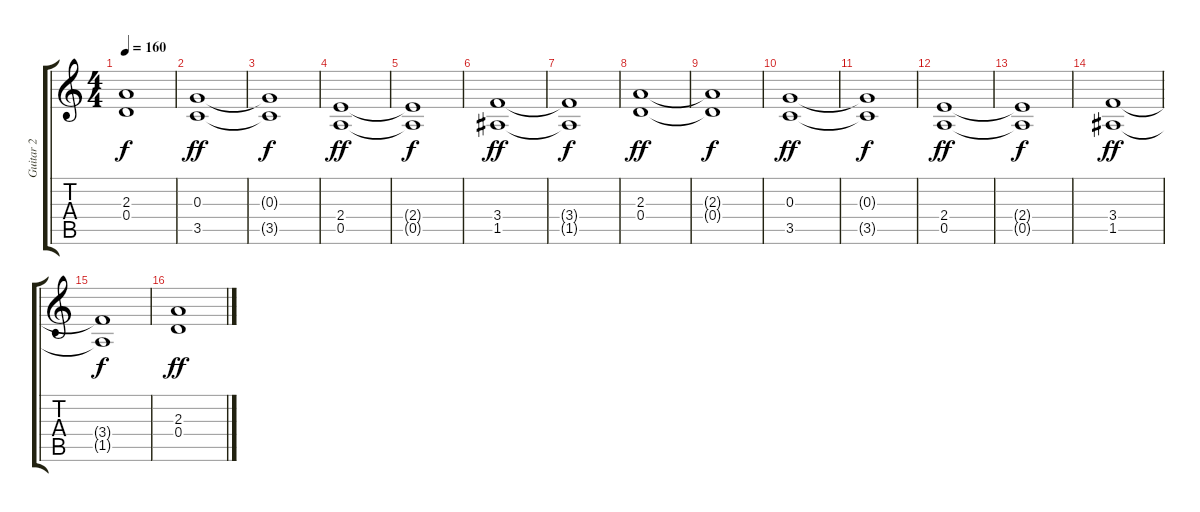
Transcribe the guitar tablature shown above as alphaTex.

\track ("Guitar 2" "Guitar 2") {instrument distortionguitar}
\staff {score tabs}
\tuning (E4 B3 G3 D3 A2 E2) {hide}
\ts (4 4)
\tempo 160
\clef g2
\ks c
(2.3{t} 0.4{t}).1{dy f} |
(0.3 3.5).1{dy ff} |
(0.3{t} 3.5{t}).1{dy f} |
(2.4 0.5).1{dy ff} |
(2.4{t} 0.5{t}).1{dy f} |
(3.4 1.5).1{dy ff} |
(3.4{t} 1.5{t}).1{dy f} |
(2.3 0.4).1{dy ff} |
(2.3{t} 0.4{t}).1{dy f} |
(0.3 3.5).1{dy ff} |
(0.3{t} 3.5{t}).1{dy f} |
(2.4 0.5).1{dy ff} |
(2.4{t} 0.5{t}).1{dy f} |
(3.4 1.5).1{dy ff} |
(3.4{t} 1.5{t}).1{dy f} |
(2.3 0.4).1{dy ff}
